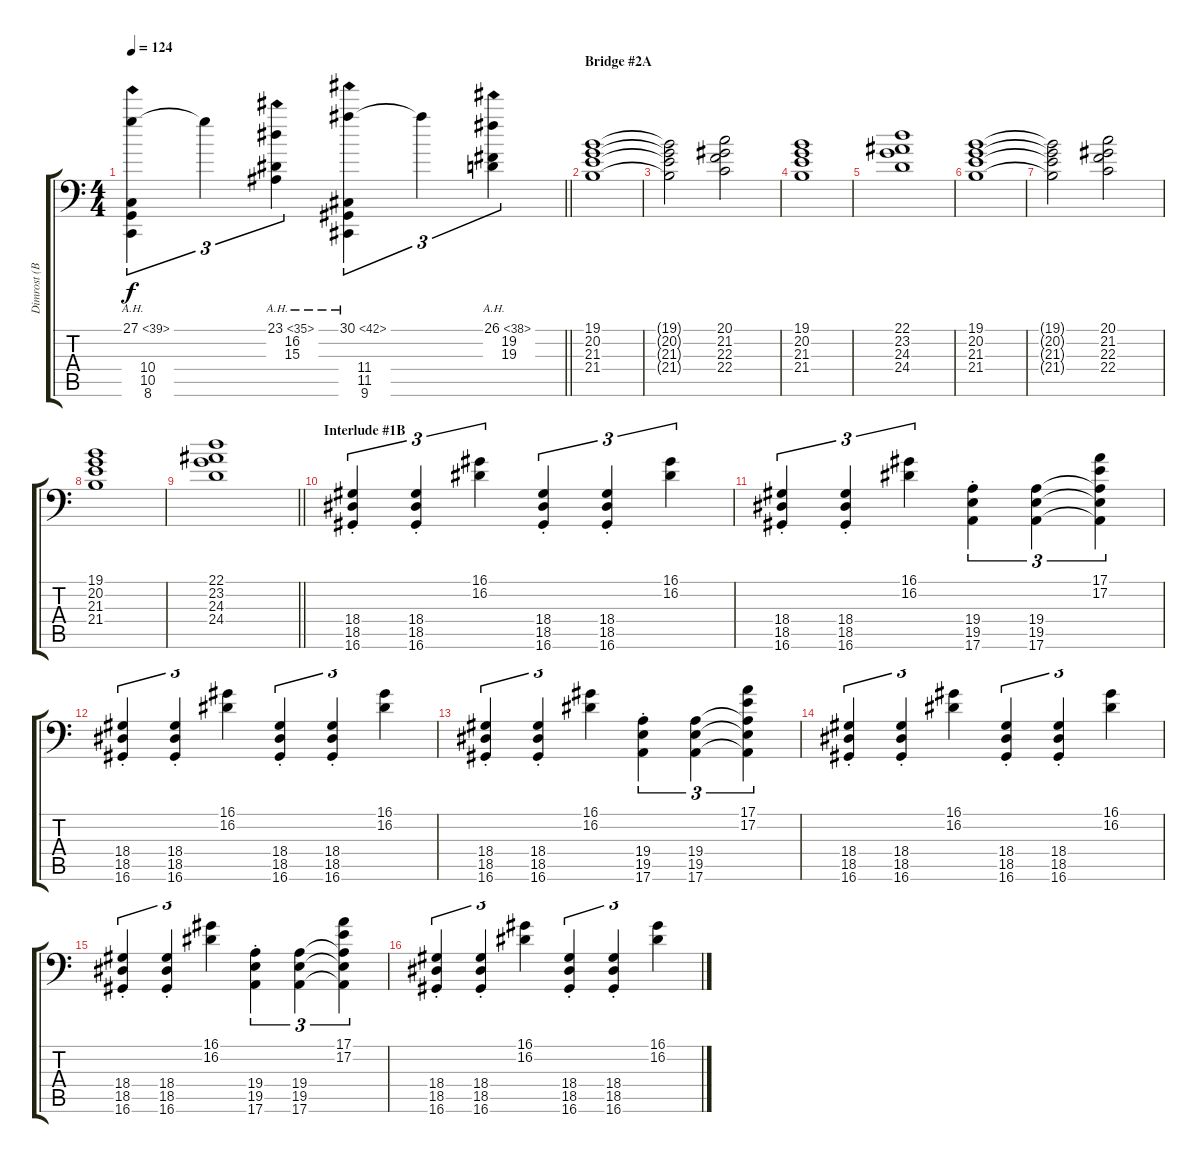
\track ("Dimrost (Bass Strings)" "Dimrost (B") {instrument stringensemble1}
\staff {score tabs}
\tuning (E3 B2 G2 D2 A1 E1) {hide}
\ts (4 4)
\tempo 124
\clef f4
\barLineRight lightlight
\ks c
(27.1{ah 12} 10.4 10.5 8.6).4{tu (3 2) dy f} 27.1{t}.4{tu (3 2)} (23.1{ah 12} 16.2 15.3).4{tu (3 2)} (30.1{ah 12} 11.4 11.5 9.6).4{tu (3 2)} 30.1{t}.4{tu (3 2)} (26.1{ah 12} 19.2 19.3).4{tu (3 2)} |
\section ("" "Bridge #2A")
(19.1 20.2 21.3 21.4).1 |
(19.1{t} 20.2{t} 21.3{t} 21.4{t}).2 (20.1 21.2 22.3 22.4).2 |
(19.1 20.2 21.3 21.4).1 |
(22.1 23.2 24.3 24.4).1 |
(19.1 20.2 21.3 21.4).1 |
(19.1{t} 20.2{t} 21.3{t} 21.4{t}).2 (20.1 21.2 22.3 22.4).2 |
(19.1 20.2 21.3 21.4).1 |
\barLineRight lightlight
(22.1 23.2 24.3 24.4).1 |
\section ("" "Interlude #1B")
(18.4{st} 18.5{st} 16.6{st}).4{tu (3 2)} (18.4{st} 18.5{st} 16.6{st}).4{tu (3 2)} (16.1 16.2).4{tu (3 2)} (18.4{st} 18.5{st} 16.6{st}).4{tu (3 2)} (18.4{st} 18.5{st} 16.6{st}).4{tu (3 2)} (16.1 16.2).4{tu (3 2)} |
(18.4{st} 18.5{st} 16.6{st}).4{tu (3 2)} (18.4{st} 18.5{st} 16.6{st}).4{tu (3 2)} (16.1 16.2).4{tu (3 2)} (19.4{st} 19.5{st} 17.6{st}).4{tu (3 2)} (19.4 19.5 17.6).4{tu (3 2)} (17.1 17.2 19.4{t} 19.5{t} 17.6{t}).4{tu (3 2)} |
(18.4{st} 18.5{st} 16.6{st}).4{tu (3 2)} (18.4{st} 18.5{st} 16.6{st}).4{tu (3 2)} (16.1 16.2).4{tu (3 2)} (18.4{st} 18.5{st} 16.6{st}).4{tu (3 2)} (18.4{st} 18.5{st} 16.6{st}).4{tu (3 2)} (16.1 16.2).4{tu (3 2)} |
(18.4{st} 18.5{st} 16.6{st}).4{tu (3 2)} (18.4{st} 18.5{st} 16.6{st}).4{tu (3 2)} (16.1 16.2).4{tu (3 2)} (19.4{st} 19.5{st} 17.6{st}).4{tu (3 2)} (19.4 19.5 17.6).4{tu (3 2)} (17.1 17.2 19.4{t} 19.5{t} 17.6{t}).4{tu (3 2)} |
(18.4{st} 18.5{st} 16.6{st}).4{tu (3 2)} (18.4{st} 18.5{st} 16.6{st}).4{tu (3 2)} (16.1 16.2).4{tu (3 2)} (18.4{st} 18.5{st} 16.6{st}).4{tu (3 2)} (18.4{st} 18.5{st} 16.6{st}).4{tu (3 2)} (16.1 16.2).4{tu (3 2)} |
(18.4{st} 18.5{st} 16.6{st}).4{tu (3 2)} (18.4{st} 18.5{st} 16.6{st}).4{tu (3 2)} (16.1 16.2).4{tu (3 2)} (19.4{st} 19.5{st} 17.6{st}).4{tu (3 2)} (19.4 19.5 17.6).4{tu (3 2)} (17.1 17.2 19.4{t} 19.5{t} 17.6{t}).4{tu (3 2)} |
(18.4{st} 18.5{st} 16.6{st}).4{tu (3 2)} (18.4{st} 18.5{st} 16.6{st}).4{tu (3 2)} (16.1 16.2).4{tu (3 2)} (18.4{st} 18.5{st} 16.6{st}).4{tu (3 2)} (18.4{st} 18.5{st} 16.6{st}).4{tu (3 2)} (16.1 16.2).4{tu (3 2)}
